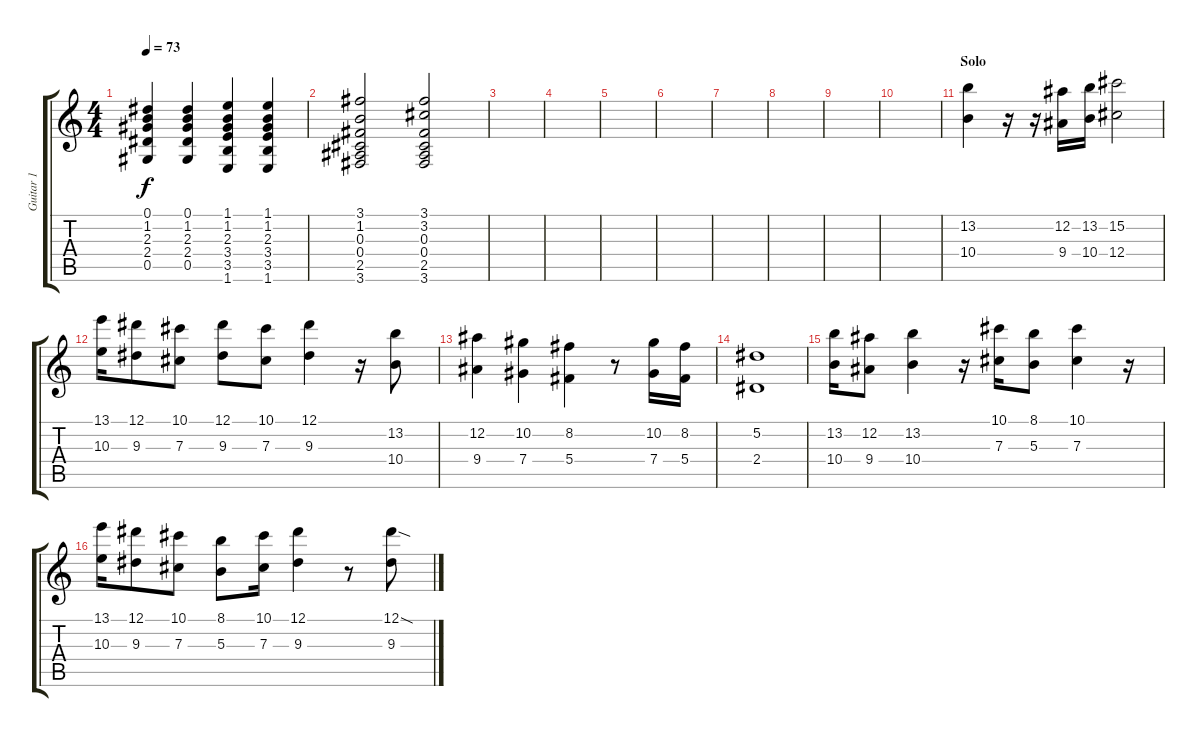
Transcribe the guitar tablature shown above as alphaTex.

\track ("Guitar 1" "Guitar 1") {instrument acousticguitarsteel}
\staff {score tabs}
\tuning (Eb4 Bb3 Gb3 Db3 Ab2 Eb2) {hide}
\ts (4 4)
\tempo 73
\clef g2
\ks c
(0.1 1.2 2.3 2.4 0.5).4{dy f} (0.1 1.2 2.3 2.4 0.5).4 (1.1 1.2 2.3 3.4 3.5 1.6).4 (1.1 1.2 2.3 3.4 3.5 1.6).4 |
(3.1 1.2 0.3 0.4 2.5 3.6).2 (3.1 3.2 0.3 0.4 2.5 3.6).2 |
|
|
|
|
|
|
|
|
\section ("" "Solo")
(13.2 10.4).4 r.16 r.16 (12.2 9.4).16 (13.2 10.4).16 (15.2 12.4).2 |
(13.1 10.3).16 (12.1 9.3).8 (10.1 7.3).8 (12.1 9.3).8 (10.1 7.3).8 (12.1 9.3).4 r.16 (13.2 10.4).8 |
(12.2 9.4).4 (10.2 7.4).4 (8.2 5.4).4 r.8 (10.2 7.4).16 (8.2 5.4).16 |
(5.2 2.4).1 |
(13.2 10.4).16 (12.2 9.4).8 (13.2 10.4).4 r.16 (10.1 7.3).16 (8.1 5.3).8 (10.1 7.3).4 r.16 |
(13.1 10.3).16 (12.1 9.3).8 (10.1 7.3).8 (8.1 5.3).8 (10.1 7.3).16 (12.1 9.3).4 r.8 (12.1{sod} 9.3).8
